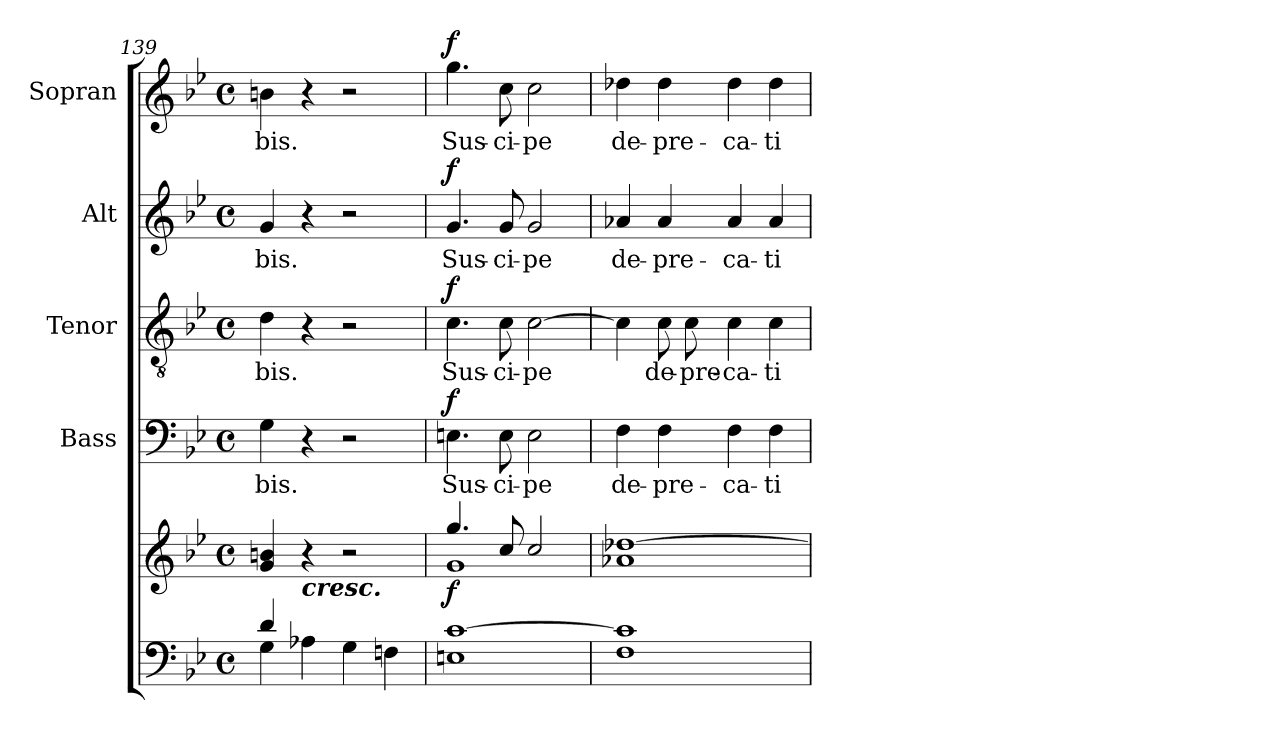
**kern	**kern	**dynam	**kern	**text	**dynam	**kern	**text	**dynam	**kern	**text	**dynam	**kern	**text	**dynam
*part5	*part5	*part5	*part4	*part4	*part4	*part3	*part3	*part3	*part2	*part2	*part2	*part1	*part1	*part1
*staff6	*staff5	*staff5/6	*staff4	*staff4	*staff4	*staff3	*staff3	*staff3	*staff2	*staff2	*staff2	*staff1	*staff1	*staff1
*	*	*	*I"Bass	*	*	*I"Tenor	*	*	*I"Alt	*	*	*I"Sopran	*	*
*	*	*	*I'B.	*	*	*I'T.	*	*	*I'A.	*	*	*I'S.	*	*
*clefF4	*clefG2	*	*clefF4	*	*	*clefGv2	*	*	*clefG2	*	*	*clefG2	*	*
*k[b-e-]	*k[b-e-]	*	*k[b-e-]	*	*	*k[b-e-]	*	*	*k[b-e-]	*	*	*k[b-e-]	*	*
*B-:	*B-:	*	*B-:	*	*	*B-:	*	*	*B-:	*	*	*B-:	*	*
*M4/4	*M4/4	*	*M4/4	*	*	*M4/4	*	*	*M4/4	*	*	*M4/4	*	*
*met(c)	*met(c)	*	*met(c)	*	*	*met(c)	*	*	*met(c)	*	*	*met(c)	*	*
=139	=139	=139	=139	=139	=139	=139	=139	=139	=139	=139	=139	=139	=139	=139
*^	*	*	*	*	*	*	*	*	*	*	*	*	*	*
!	!	!	!	!	!LO:LY:b	!	!	!LO:LY:b	!	!	!LO:LY:b	!	!	!LO:LY:b	!
4d/	4G\	4g/ 4bn/	.	4G\	-bis.	.	4d\	-bis.	.	4g/	-bis.	.	4bn\	-bis.	.
!	!	!LO:TX:b:Bi:t=cresc.	!	!	!	!	!	!	!	!	!	!	!	!	!
2.ryy	4A-X\	4r	.	4r	.	.	4r	.	.	4r	.	.	4r	.	.
.	4G\	2r	.	2r	.	.	2r	.	.	2r	.	.	2r	.	.
.	4Fn\	.	.	.	.	.	.	.	.	.	.	.	.	.	.
=140	=140	=140	=140	=140	=140	=140	=140	=140	=140	=140	=140	=140	=140	=140	=140
*	*	*^	*	*	*	*	*	*	*	*	*	*	*	*	*
!	!	!	!	!LO:DY:b	!	!LO:LY:b	!LO:DY:a	!	!LO:LY:b	!LO:DY:a	!	!LO:LY:b	!LO:DY:a	!	!LO:LY:b	!LO:DY:a
[>1c	1En	4.gg/	1g	f	4.En\	Sus-	f	4.c\	Sus-	f	4.g/	Sus-	f	4.gg\	Sus-	f
!	!	!	!	!	!	!LO:LY:b	!	!	!LO:LY:b	!	!	!LO:LY:b	!	!	!LO:LY:b	!
.	.	8cc/	.	.	8E\	-ci-	.	8c\	-ci-	.	8g/	-ci-	.	8cc\	-ci-	.
!	!	!	!	!	!	!LO:LY:b	!	!	!LO:LY:b	!	!	!LO:LY:b	!	!	!LO:LY:b	!
.	.	2cc/	.	.	2E\	-pe	.	[2c\	-pe	.	2g/	-pe	.	2cc\	-pe	.
!!LO:PB:g=z
=141	=141	=141	=141	=141	=141	=141	=141	=141	=141	=141	=141	=141	=141	=141	=141	=141
!	!	!	!	!	!	!LO:LY:b	!	!	!	!	!	!LO:LY:b	!	!	!LO:LY:b	!
1c]	1F	[>1dd-X	1a-X	.	4F\	de-	.	4c\]	.	.	4a-X/	de-	.	4dd-X\	de-	.
!	!	!	!	!	!	!LO:LY:b	!	!	!LO:LY:b	!	!	!LO:LY:b	!	!	!LO:LY:b	!
.	.	.	.	.	4F\	-pre-	.	8c\	de-	.	4a-/	-pre-	.	4dd-\	-pre-	.
!	!	!	!	!	!	!	!	!	!LO:LY:b	!	!	!	!	!	!	!
.	.	.	.	.	.	.	.	8c\	-pre-	.	.	.	.	.	.	.
!	!	!	!	!	!	!LO:LY:b	!	!	!LO:LY:b	!	!	!LO:LY:b	!	!	!LO:LY:b	!
.	.	.	.	.	4F\	-ca-	.	4c\	-ca-	.	4a-/	-ca-	.	4dd-\	-ca-	.
!	!	!	!	!	!	!LO:LY:b	!	!	!LO:LY:b	!	!	!LO:LY:b	!	!	!LO:LY:b	!
.	.	.	.	.	4F\	-ti-	.	4c\	-ti-	.	4a-/	-ti-	.	4dd-\	-ti-	.
*v	*v	*	*	*	*	*	*	*	*	*	*	*	*	*	*	*
*	*v	*v	*	*	*	*	*	*	*	*	*	*	*	*	*
=	=	=	=	=	=	=	=	=	=	=	=	=	=	=
*-	*-	*-	*-	*-	*-	*-	*-	*-	*-	*-	*-	*-	*-	*-
